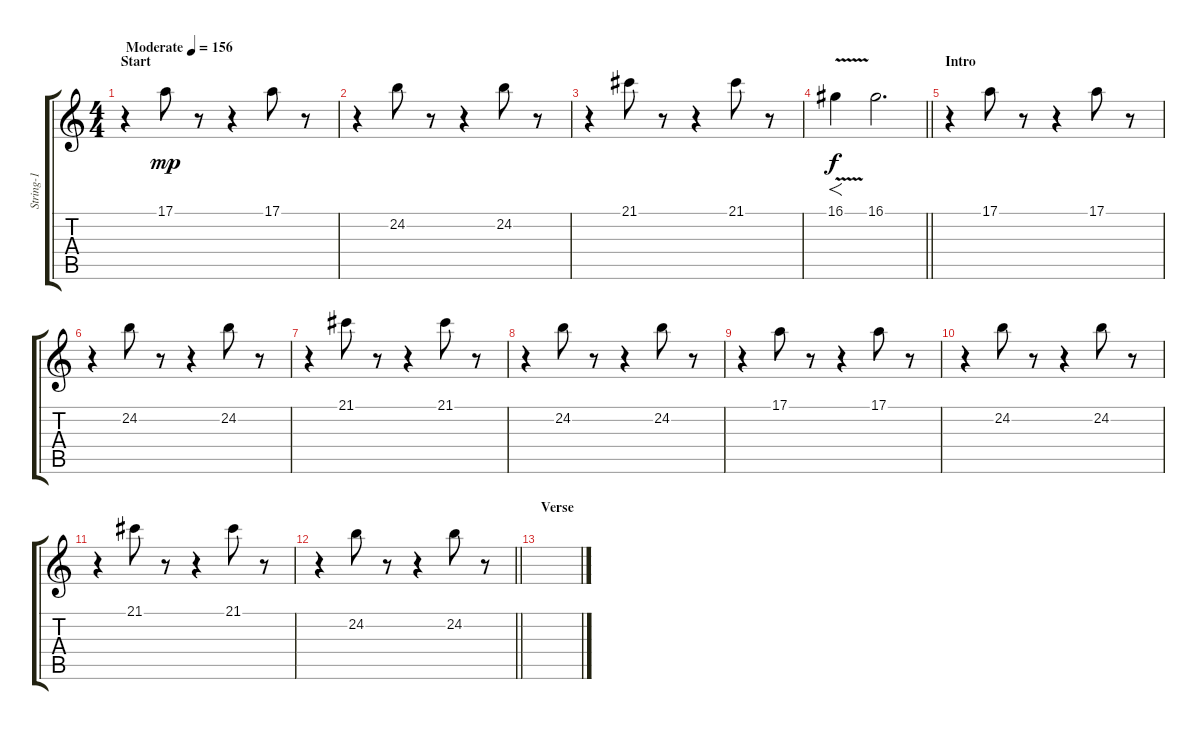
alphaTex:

\track ("String-1" "String-1") {instrument tremolostrings}
\staff {score tabs}
\tuning (E4 B3 G3 D3 A2 E2) {hide}
\ts (4 4)
\section ("" "Start")
\tempo (156 "Moderate")
\clef g2
\ks c
r.4{dy mp instrument tremolostrings} 17.1.8 r.8 r.4 17.1.8 r.8 |
r.4 24.2.8 r.8 r.4 24.2.8 r.8 |
r.4 21.1.8 r.8 r.4 21.1.8 r.8 |
\barLineRight lightlight
16.1{v}.4{f dy f} 16.1.2{d} |
\section ("" "Intro")
r.4 17.1.8 r.8 r.4 17.1.8 r.8 |
r.4 24.2.8 r.8 r.4 24.2.8 r.8 |
r.4 21.1.8 r.8 r.4 21.1.8 r.8 |
r.4 24.2.8 r.8 r.4 24.2.8 r.8 |
r.4 17.1.8 r.8 r.4 17.1.8 r.8 |
r.4 24.2.8 r.8 r.4 24.2.8 r.8 |
r.4 21.1.8 r.8 r.4 21.1.8 r.8 |
\barLineRight lightlight
r.4 24.2.8 r.8 r.4 24.2.8 r.8 |
\section ("" "Verse")
